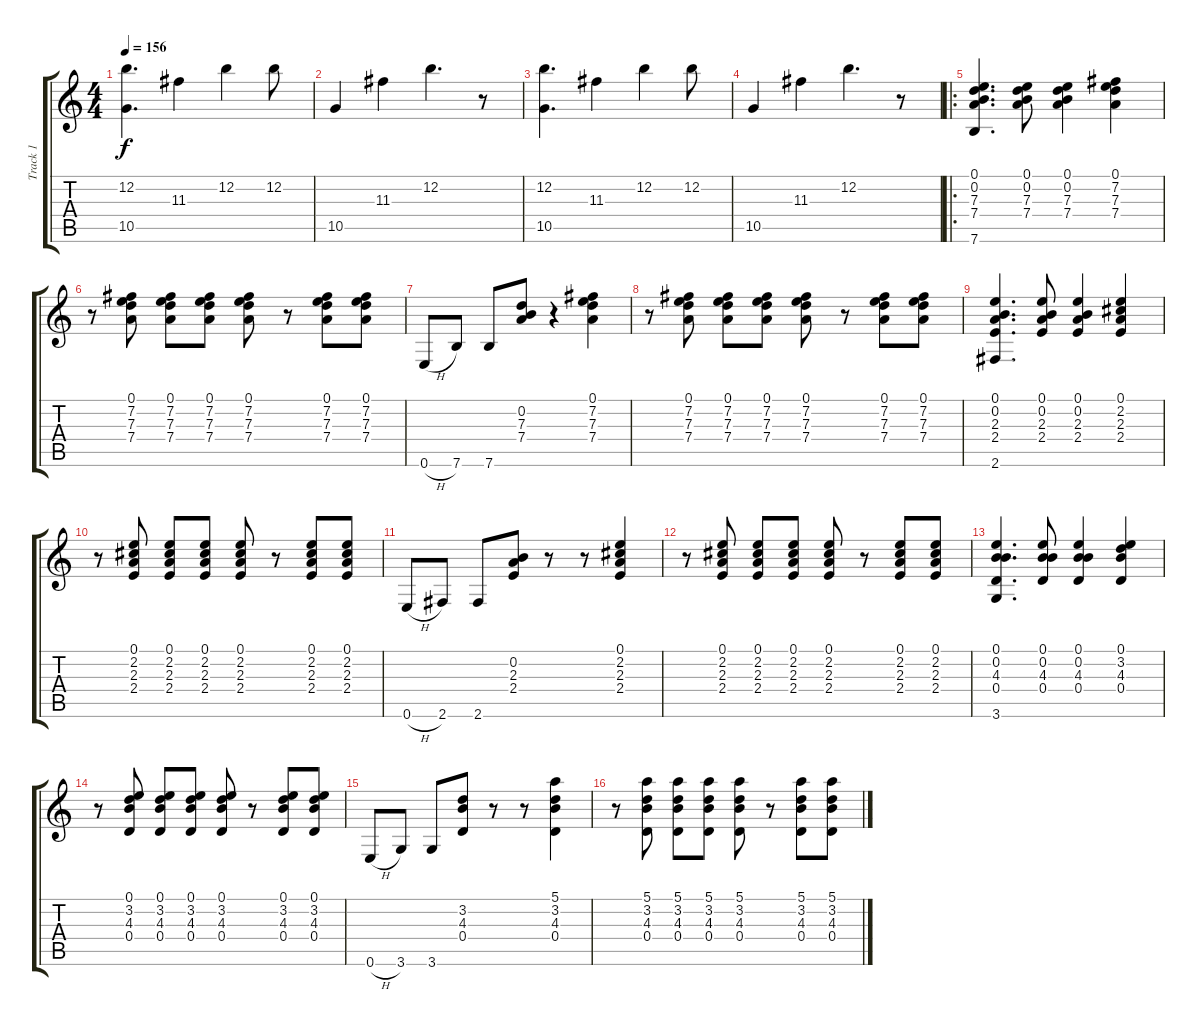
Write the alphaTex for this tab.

\track ("Track 1" "Track 1") {instrument acousticguitarsteel}
\staff {score tabs}
\tuning (E4 B3 G3 D3 A2 E2) {hide}
\ts (4 4)
\tempo 156
\clef g2
\ks c
(12.2 10.5).4{d dy f} 11.3.4 12.2.4 12.2.8 |
10.5.4 11.3.4 12.2.4{d} r.8 |
(12.2 10.5).4{d} 11.3.4 12.2.4 12.2.8 |
10.5.4 11.3.4 12.2.4{d} r.8 |
\ro
(0.1 0.2 7.3 7.4 7.6).4{d} (0.1 0.2 7.3 7.4).8 (0.1 0.2 7.3 7.4).4 (0.1 7.2 7.3 7.4).4 |
r.8 (0.1 7.2 7.3 7.4).8 (0.1 7.2 7.3 7.4).8 (0.1 7.2 7.3 7.4).8 (0.1 7.2 7.3 7.4).8 r.8 (0.1 7.2 7.3 7.4).8 (0.1 7.2 7.3 7.4).8 |
0.6{h}.8 7.6.8 7.6.8 (0.2 7.3 7.4).8 r.4 (0.1 7.2 7.3 7.4).4 |
r.8 (0.1 7.2 7.3 7.4).8 (0.1 7.2 7.3 7.4).8 (0.1 7.2 7.3 7.4).8 (0.1 7.2 7.3 7.4).8 r.8 (0.1 7.2 7.3 7.4).8 (0.1 7.2 7.3 7.4).8 |
(0.1 0.2 2.3 2.4 2.6).4{d} (0.1 0.2 2.3 2.4).8 (0.1 0.2 2.3 2.4).4 (0.1 2.2 2.3 2.4).4 |
r.8 (0.1 2.2 2.3 2.4).8 (0.1 2.2 2.3 2.4).8 (0.1 2.2 2.3 2.4).8 (0.1 2.2 2.3 2.4).8 r.8 (0.1 2.2 2.3 2.4).8 (0.1 2.2 2.3 2.4).8 |
0.6{h}.8 2.6.8 2.6.8 (0.2 2.3 2.4).8 r.8 r.8 (0.1 2.2 2.3 2.4).4 |
r.8 (0.1 2.2 2.3 2.4).8 (0.1 2.2 2.3 2.4).8 (0.1 2.2 2.3 2.4).8 (0.1 2.2 2.3 2.4).8 r.8 (0.1 2.2 2.3 2.4).8 (0.1 2.2 2.3 2.4).8 |
(0.1 0.2 4.3 0.4 3.6).4{d} (0.1 0.2 4.3 0.4).8 (0.1 0.2 4.3 0.4).4 (0.1 3.2 4.3 0.4).4 |
r.8 (0.1 3.2 4.3 0.4).8 (0.1 3.2 4.3 0.4).8 (0.1 3.2 4.3 0.4).8 (0.1 3.2 4.3 0.4).8 r.8 (0.1 3.2 4.3 0.4).8 (0.1 3.2 4.3 0.4).8 |
0.6{h}.8 3.6.8 3.6.8 (3.2 4.3 0.4).8 r.8 r.8 (5.1 3.2 4.3 0.4).4 |
r.8 (5.1 3.2 4.3 0.4).8 (5.1 3.2 4.3 0.4).8 (5.1 3.2 4.3 0.4).8 (5.1 3.2 4.3 0.4).8 r.8 (5.1 3.2 4.3 0.4).8 (5.1 3.2 4.3 0.4).8
